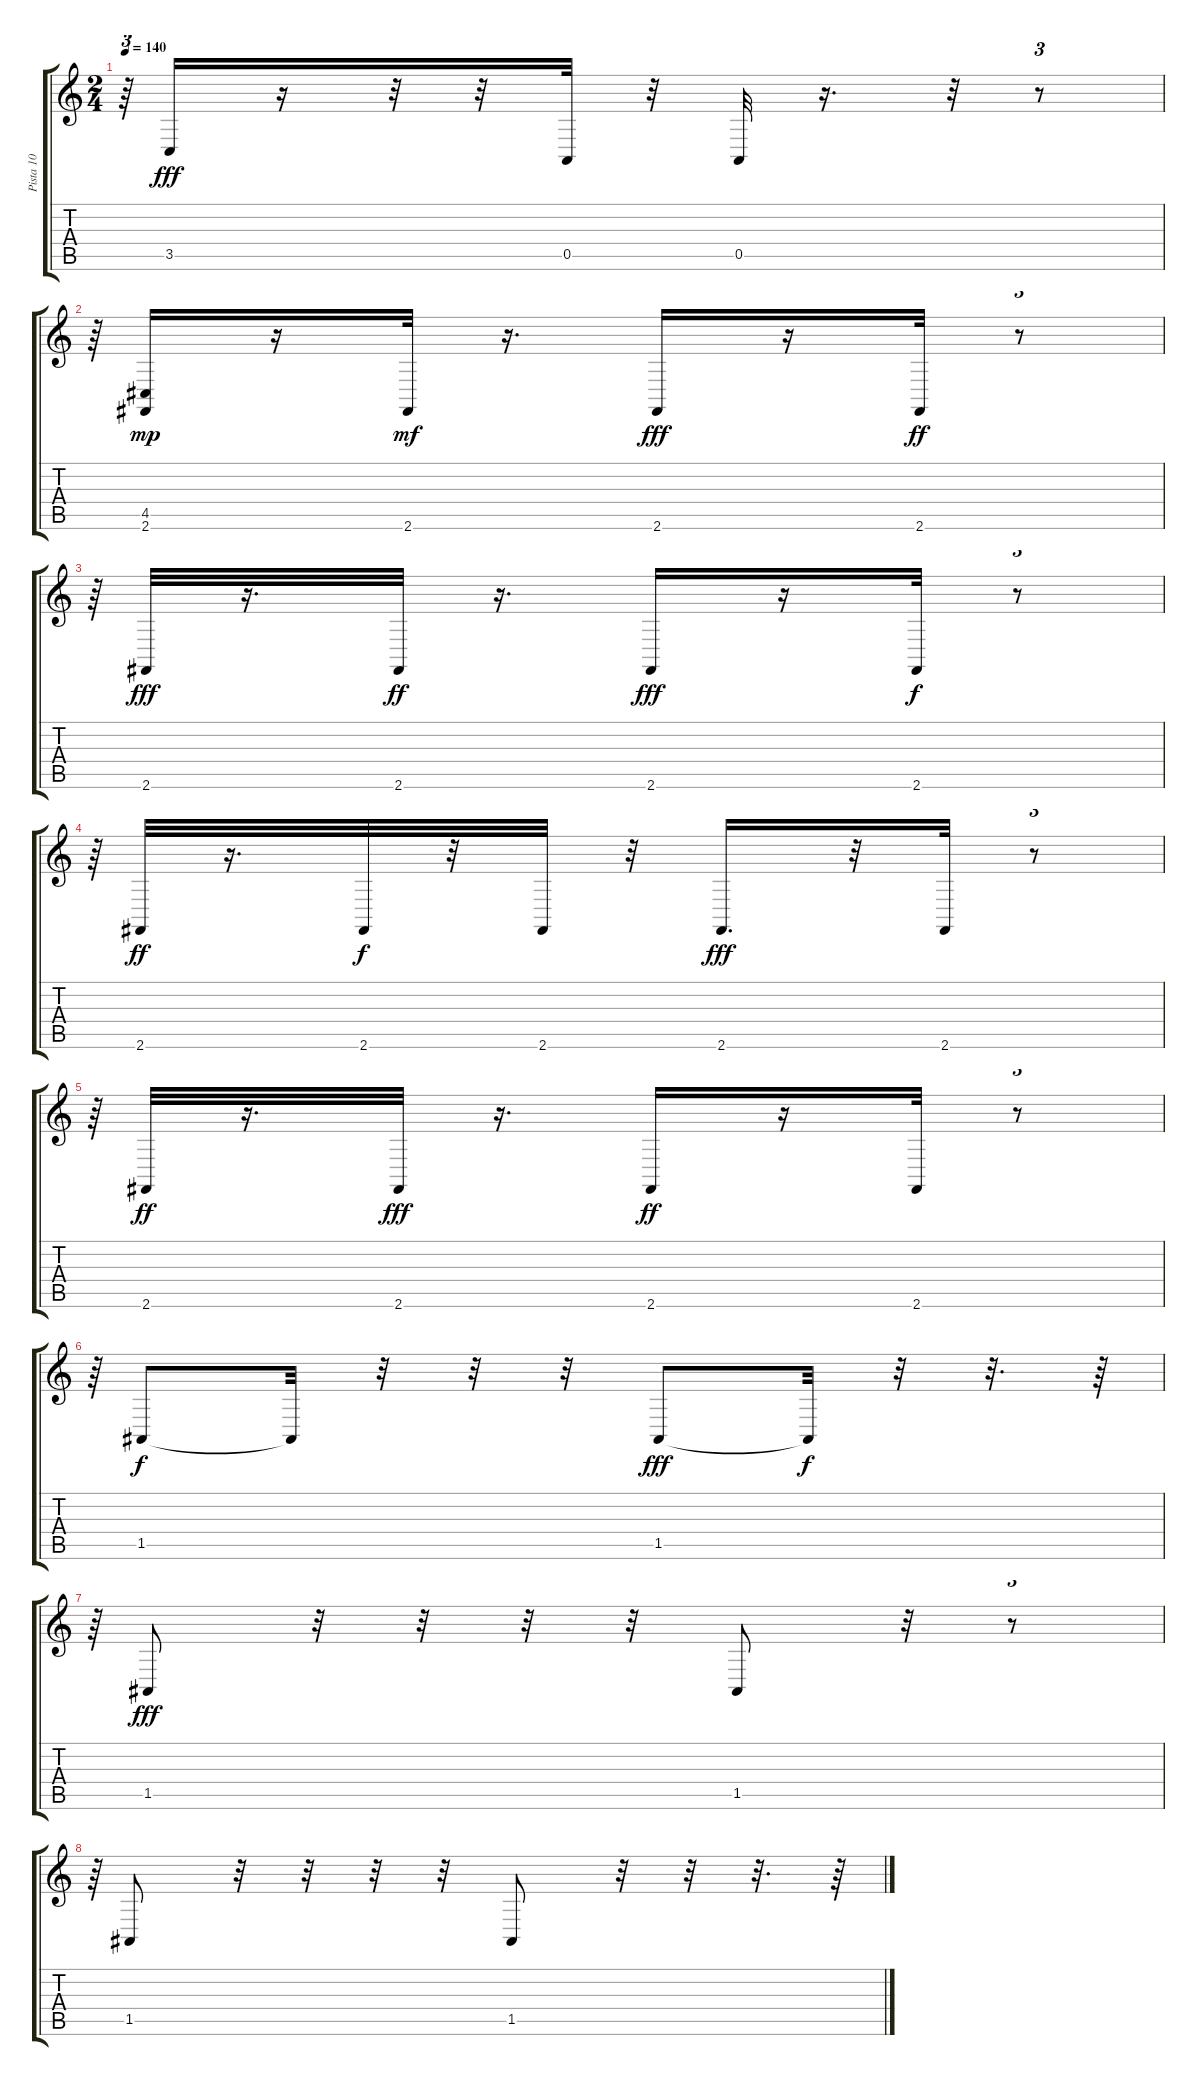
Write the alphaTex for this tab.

\track ("Pista 10" "Pista 10") {instrument acousticgrandpiano}
\staff {score tabs}
\tuning (E4 B3 G3 D3 A2 E2) {hide}
\ts (2 4)
\tempo 140
\clef g2
\ks c
r.64{tu (3 2) dy fff} 3.5.16 r.16 r.32 r.32 0.5.32 r.32 0.5.32 r.16{d} r.32 r.8{tu (3 2)} |
r.64{tu (3 2)} (4.5 2.6).16{dy mp} r.16 2.6.32{dy mf} r.16{d} 2.6.16{dy fff} r.16 2.6.32{dy ff} r.8{tu (3 2)} |
r.64{tu (3 2)} 2.6.32{dy fff} r.16{d} 2.6.32{dy ff} r.16{d} 2.6.16{dy fff} r.16 2.6.32{dy f} r.8{tu (3 2)} |
r.64{tu (3 2)} 2.6.32{dy ff} r.16{d} 2.6.32{dy f} r.32 2.6.32 r.32 2.6.16{d dy fff} r.32 2.6.32 r.8{tu (3 2)} |
r.64{tu (3 2)} 2.6.32{dy ff} r.16{d} 2.6.32{dy fff} r.16{d} 2.6.16{dy ff} r.16 2.6.32 r.8{tu (3 2)} |
r.64{tu (3 2)} 1.5.8{dy f} 1.5{t}.32 r.32 r.32 r.32 1.5.8{dy fff} 1.5{t}.32{dy f} r.32 r.32{d} r.64 |
r.64{tu (3 2)} 1.5.8{dy fff} r.32 r.32 r.32 r.32 1.5.8 r.32 r.8{tu (3 2)} |
r.64{tu (3 2)} 1.5.8 r.32 r.32 r.32 r.32 1.5.8 r.32 r.32 r.32{d} r.64
